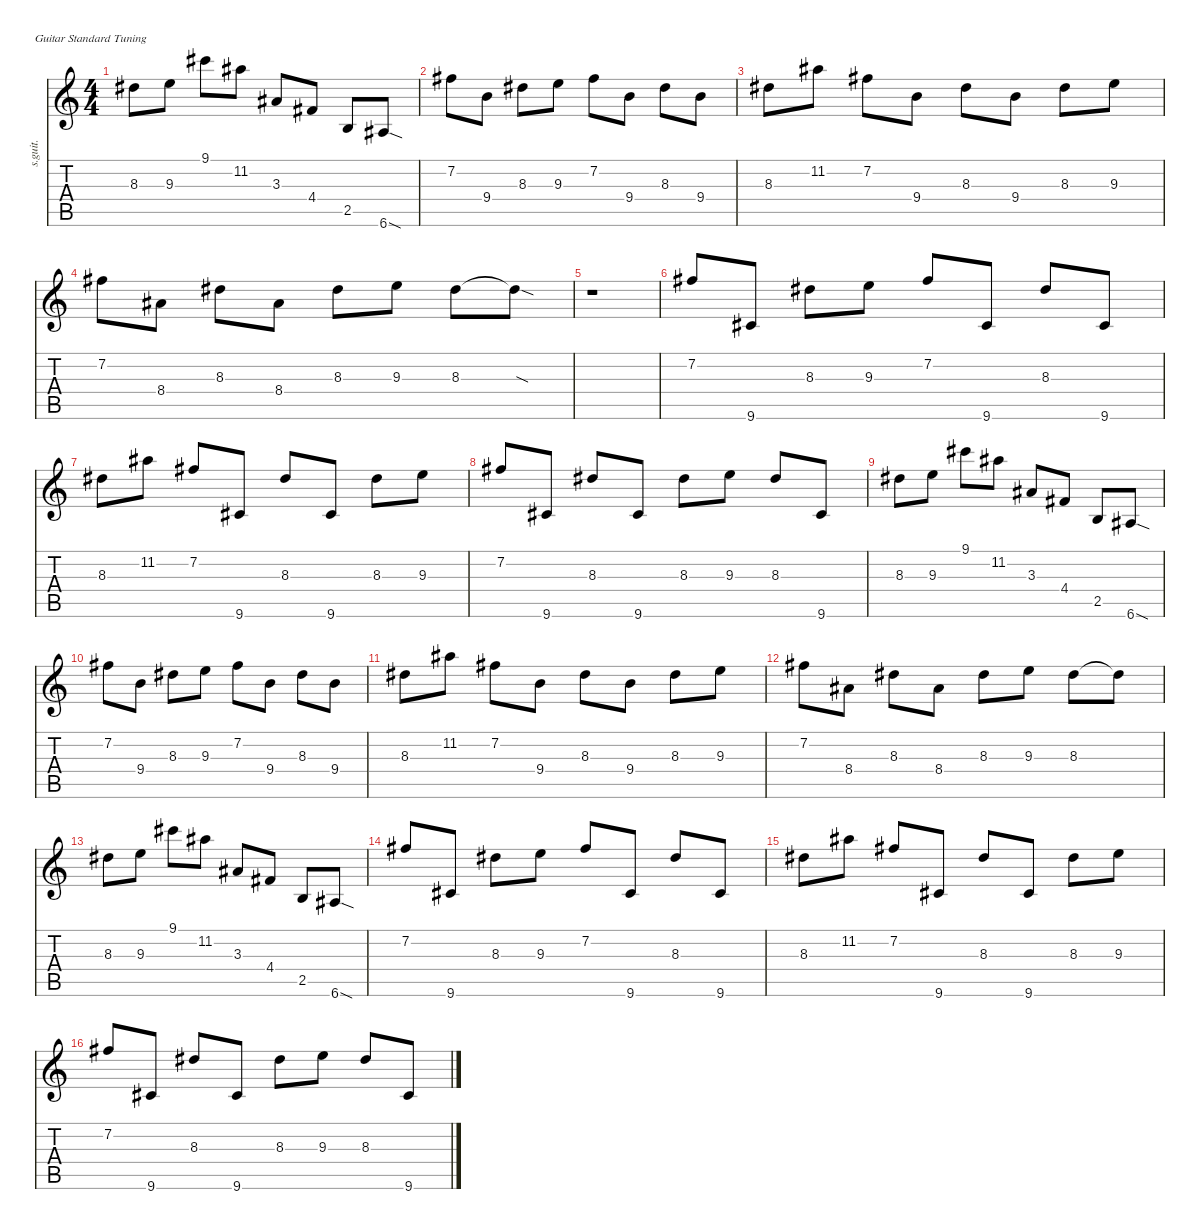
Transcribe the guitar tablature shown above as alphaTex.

\defaultSystemsLayout 4
\hideDynamics
\bracketExtendMode nobrackets
\track ("Erick" "s.guit.") {instrument distortionguitar}
\staff {score tabs}
\tuning (E4 B3 G3 D3 A2 E2)
\ts (4 4)
\tempo (185 hide)
\clef g2
\ks c
8.3{acc #}.8{dy f} 9.3.8 9.1{acc #}.8 11.2{acc #}.8 3.3{acc #}.8 4.4{acc #}.8 2.5.8 6.6{sod acc #}.8 |
7.2{acc #}.8 9.4.8 8.3{acc #}.8 9.3.8 7.2{acc #}.8 9.4.8 8.3{acc #}.8 9.4.8 |
8.3{acc #}.8 11.2{acc #}.8 7.2{acc #}.8 9.4.8 8.3{acc #}.8 9.4.8 8.3{acc #}.8 9.3.8 |
7.2{acc #}.8 8.4{acc #}.8 8.3{acc #}.8 8.4{acc #}.8 8.3{acc #}.8 9.3.8 8.3{acc #}.8 8.3{sod t acc #}.8 |
r.1 |
7.2{acc #}.8 9.6{acc #}.8 8.3{acc #}.8 9.3.8 7.2{acc #}.8 9.6{acc #}.8 8.3{acc #}.8 9.6{acc #}.8 |
8.3{acc #}.8 11.2{acc #}.8 7.2{acc #}.8 9.6{acc #}.8 8.3{acc #}.8 9.6{acc #}.8 8.3{acc #}.8 9.3.8 |
7.2{acc #}.8 9.6{acc #}.8 8.3{acc #}.8 9.6{acc #}.8 8.3{acc #}.8 9.3.8 8.3{acc #}.8 9.6{acc #}.8 |
8.3{acc #}.8 9.3.8 9.1{acc #}.8 11.2{acc #}.8 3.3{acc #}.8 4.4{acc #}.8 2.5.8 6.6{sod acc #}.8 |
7.2{acc #}.8 9.4.8 8.3{acc #}.8 9.3.8 7.2{acc #}.8 9.4.8 8.3{acc #}.8 9.4.8 |
8.3{acc #}.8 11.2{acc #}.8 7.2{acc #}.8 9.4.8 8.3{acc #}.8 9.4.8 8.3{acc #}.8 9.3.8 |
7.2{acc #}.8 8.4{acc #}.8 8.3{acc #}.8 8.4{acc #}.8 8.3{acc #}.8 9.3.8 8.3{acc #}.8 8.3{t acc #}.8 |
8.3{acc #}.8 9.3.8 9.1{acc #}.8 11.2{acc #}.8 3.3{acc #}.8 4.4{acc #}.8 2.5.8 6.6{sod acc #}.8 |
7.2{acc #}.8 9.6{acc #}.8 8.3{acc #}.8 9.3.8 7.2{acc #}.8 9.6{acc #}.8 8.3{acc #}.8 9.6{acc #}.8 |
8.3{acc #}.8 11.2{acc #}.8 7.2{acc #}.8 9.6{acc #}.8 8.3{acc #}.8 9.6{acc #}.8 8.3{acc #}.8 9.3.8 |
7.2{acc #}.8 9.6{acc #}.8 8.3{acc #}.8 9.6{acc #}.8 8.3{acc #}.8 9.3.8 8.3{acc #}.8 9.6{acc #}.8
